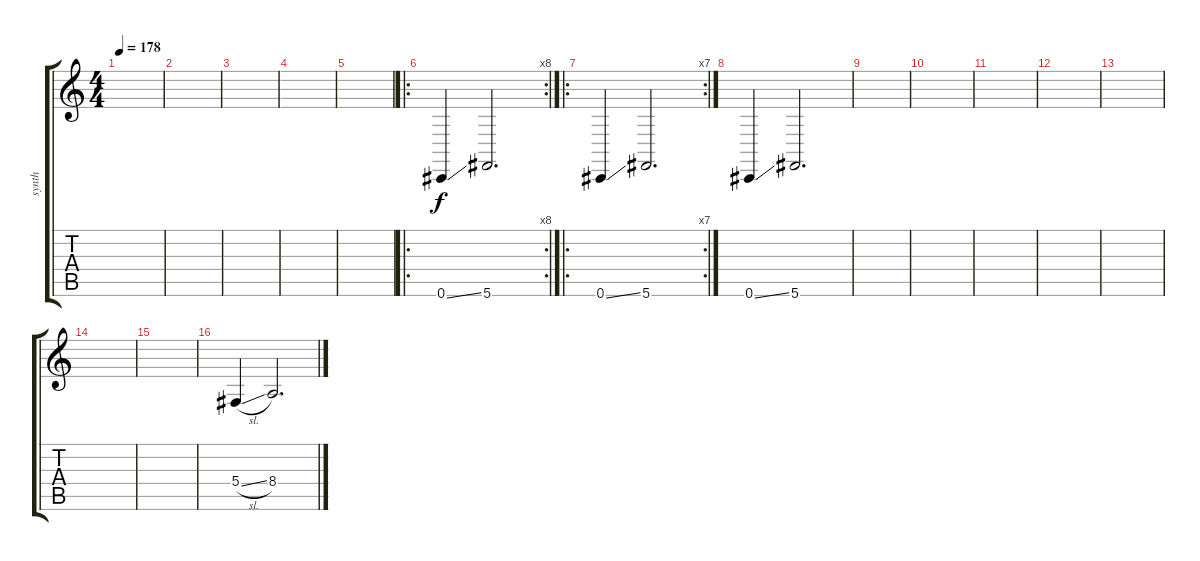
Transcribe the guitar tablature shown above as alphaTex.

\track ("synth" "synth") {instrument lead1square}
\staff {score tabs}
\tuning (Eb4 Bb3 Gb3 Db3 Ab2 Db2) {hide}
\ts (4 4)
\tempo 178
\clef g2
\ks c
|
|
|
|
|
\ro
\rc 8
0.6{ss}.4 5.6.2{d} |
\ro
\rc 7
0.6{ss}.4 5.6.2{d} |
0.6{ss}.4 5.6.2{d} |
|
|
|
|
|
|
|
5.4{sl}.4 8.4.2{d}
